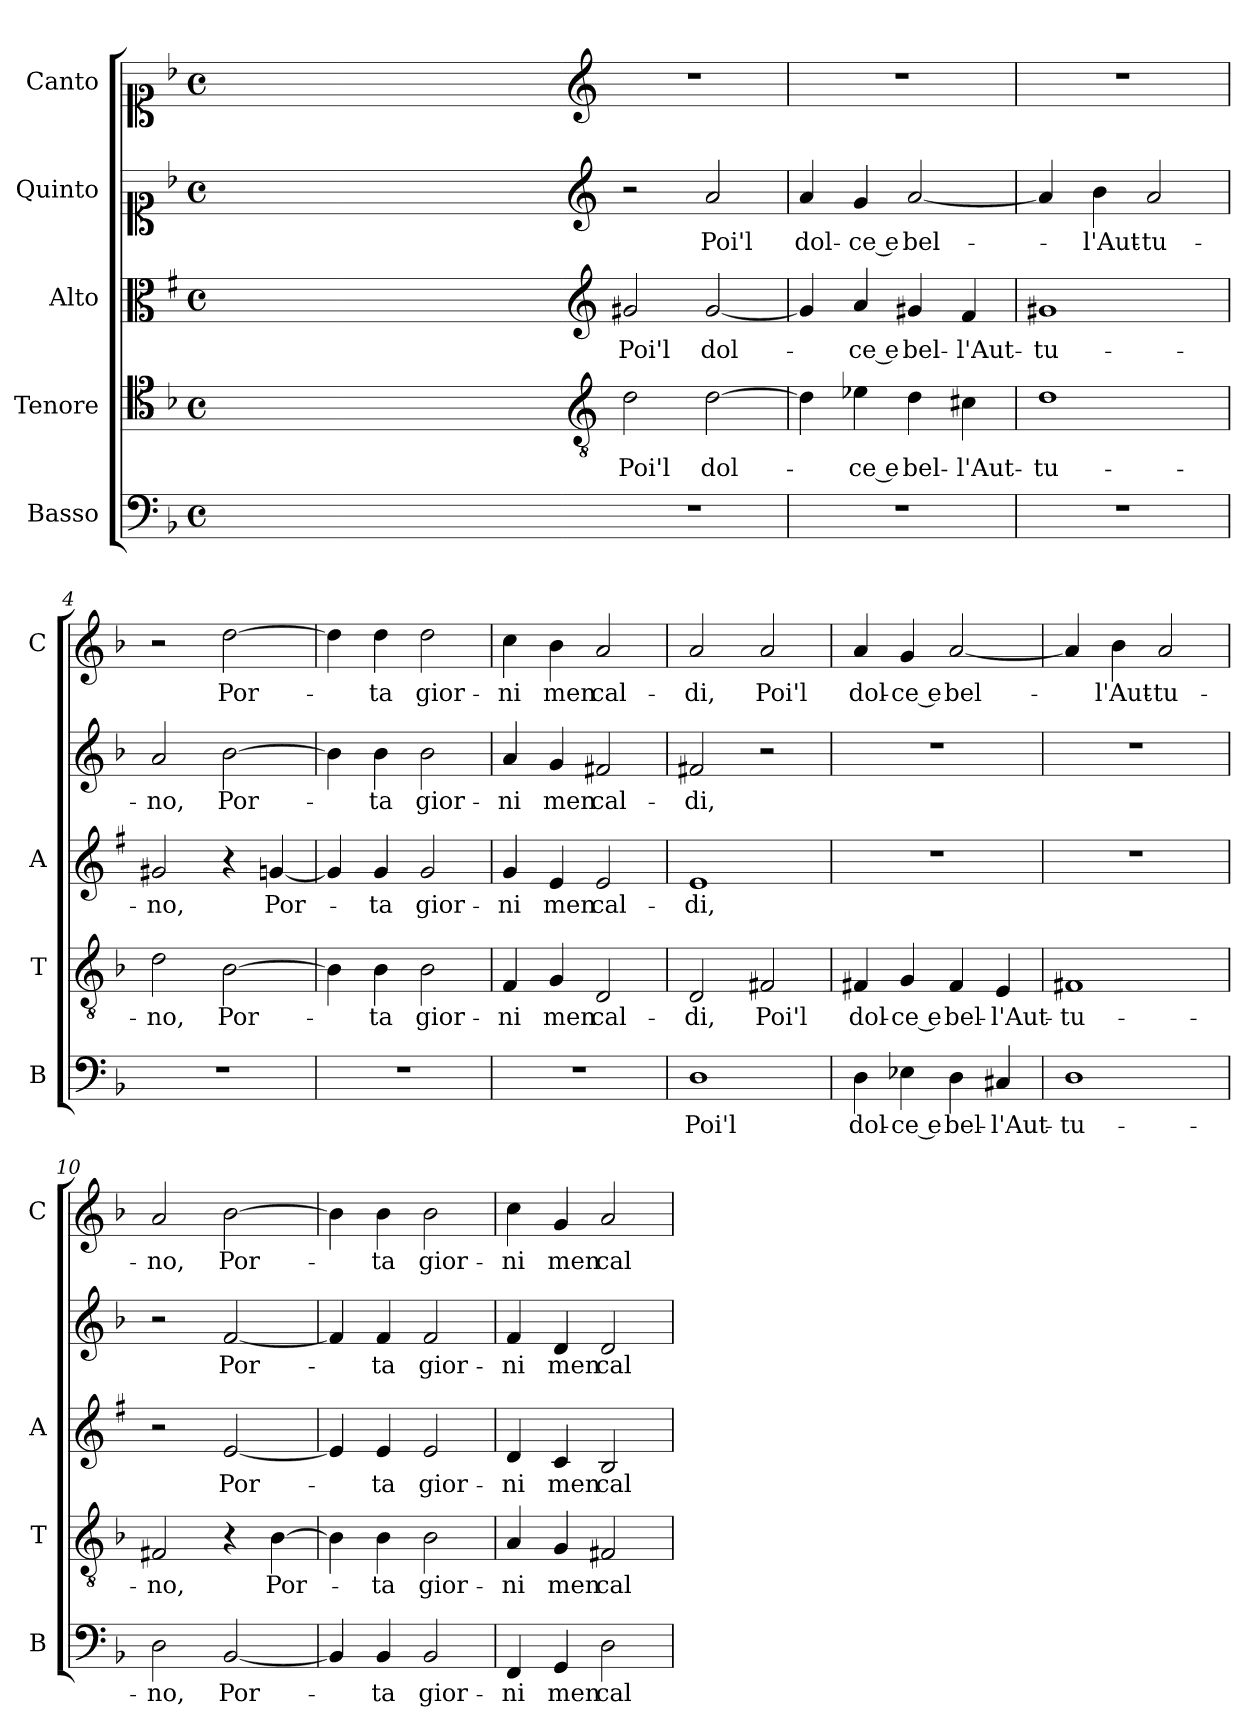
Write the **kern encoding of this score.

**kern	**text	**kern	**text	**kern	**text	**kern	**text	**kern	**text
*part5	*part5	*part4	*part4	*part3	*part3	*part2	*part2	*part1	*part1
*staff5	*staff5	*staff4	*staff4	*staff3	*staff3	*staff2	*staff2	*staff1	*staff1
*I"Basso	*	*I"Tenore	*	*I"Alto	*	*I"Quinto	*	*I"Canto	*
*I'B	*	*I'T	*	*I'A	*	*	*	*I'C	*
*clefF4	*	*clefC4	*	*clefC3	*	*clefC1	*	*clefC1	*
*	*	*	*	*ITrd1c2	*	*	*	*	*
*k[b-]	*	*k[b-]	*	*k[b-]	*	*k[b-]	*	*k[b-]	*
*F:	*	*F:	*	*F:	*	*F:	*	*F:	*
*M4/4	*	*M4/4	*	*M4/4	*	*M4/4	*	*M4/4	*
*met(c)	*	*met(c)	*	*met(c)	*	*met(c)	*	*met(c)	*
=	=	=	=	=	=	=	=	=	=
1ryy	.	1ryy	.	1ryy	.	1ryy	.	1ryy	.
=1X-	=1X-	=1X-	=1X-	=1X-	=1X-	=1X-	=1X-	=1X-	=1X-
4ryy	.	4ryy	.	4ryy	.	4ryy	.	4ryy	.
4ryy	.	4ryy	.	4ryy	.	4ryy	.	4ryy	.
4ryy	.	4ryy	.	4ryy	.	4ryy	.	4ryy	.
4ryy	.	4ryy	.	4ryy	.	4ryy	.	4ryy	.
=1-	=1-	=1-	=1-	=1-	=1-	=1-	=1-	=1-	=1-
*	*	*clefGv2	*	*clefG2	*	*clefG2	*	*clefG2	*
!	!	!	!LO:LY:b	!	!LO:LY:b	!	!	!	!
1r	.	2d\	Poi'l	2f#X/	Poi'l	2r	.	1r	.
!	!	!	!LO:LY:b	!	!LO:LY:b	!	!LO:LY:b	!	!
.	.	[2d\	dol-	[2f#/	dol-	2a/	Poi'l	.	.
=2	=2	=2	=2	=2	=2	=2	=2	=2	=2
!	!	!	!	!	!	!	!LO:LY:b	!	!
1r	.	4d\]	.	4f#/]	.	4a/	dol-	1r	.
!	!	!	!LO:LY:b	!	!LO:LY:b	!	!LO:LY:b	!	!
.	.	4e-X\	-ce e	4g/	-ce e	4g/	-ce e	.	.
!	!	!	!LO:LY:b	!	!LO:LY:b	!	!LO:LY:b	!	!
.	.	4d\	bel-	4f#X/	bel-	[2a/	bel-	.	.
!	!	!	!LO:LY:b	!	!LO:LY:b	!	!	!	!
.	.	4c#X\	-l'Aut-	4e/	-l'Aut-	.	.	.	.
=3	=3	=3	=3	=3	=3	=3	=3	=3	=3
!	!	!	!LO:LY:b	!	!LO:LY:b	!	!	!	!
1r	.	1d	-tu-	1f#X	-tu-	4a/]	.	1r	.
!	!	!	!	!	!	!	!LO:LY:b	!	!
.	.	.	.	.	.	4b-\	-l'Aut-	.	.
!	!	!	!	!	!	!	!LO:LY:b	!	!
.	.	.	.	.	.	2a/	-tu-	.	.
=4	=4	=4	=4	=4	=4	=4	=4	=4	=4
!	!	!	!LO:LY:b	!	!LO:LY:b	!	!LO:LY:b	!	!
1r	.	2d\	-no,	2f#X/	-no,	2a/	-no,	2r	.
!	!	!	!LO:LY:b	!	!	!	!LO:LY:b	!	!LO:LY:b
.	.	[2B-\	Por-	4r	.	[2b-\	Por-	[2dd\	Por-
!	!	!	!	!	!LO:LY:b	!	!	!	!
.	.	.	.	[4fn/	Por-	.	.	.	.
=5	=5	=5	=5	=5	=5	=5	=5	=5	=5
1r	.	4B-\]	.	4f/]	.	4b-\]	.	4dd\]	.
!	!	!	!LO:LY:b	!	!LO:LY:b	!	!LO:LY:b	!	!LO:LY:b
.	.	4B-\	-ta	4f/	-ta	4b-\	-ta	4dd\	-ta
!	!	!	!LO:LY:b	!	!LO:LY:b	!	!LO:LY:b	!	!LO:LY:b
.	.	2B-\	gior-	2f/	gior-	2b-\	gior-	2dd\	gior-
=6	=6	=6	=6	=6	=6	=6	=6	=6	=6
!	!	!	!LO:LY:b	!	!LO:LY:b	!	!LO:LY:b	!	!LO:LY:b
1r	.	4F/	-ni	4f/	-ni	4a/	-ni	4cc\	-ni
!	!	!	!LO:LY:b	!	!LO:LY:b	!	!LO:LY:b	!	!LO:LY:b
.	.	4G/	men	4d/	men	4g/	men	4b-\	men
!	!	!	!LO:LY:b	!	!LO:LY:b	!	!LO:LY:b	!	!LO:LY:b
.	.	2D/	cal-	2d/	cal-	2f#X/	cal-	2a/	cal-
!!LO:LB:g=z
=7	=7	=7	=7	=7	=7	=7	=7	=7	=7
!	!LO:LY:b	!	!LO:LY:b	!	!LO:LY:b	!	!LO:LY:b	!	!LO:LY:b
1D	Poi'l	2D/	-di,	1d	-di,	2f#X/	-di,	2a/	-di,
!	!	!	!LO:LY:b	!	!	!	!	!	!LO:LY:b
.	.	2F#X/	Poi'l	.	.	2r	.	2a/	Poi'l
=8	=8	=8	=8	=8	=8	=8	=8	=8	=8
!	!LO:LY:b	!	!LO:LY:b	!	!	!	!	!	!LO:LY:b
4D\	dol-	4F#X/	dol-	1r	.	1r	.	4a/	dol-
!	!LO:LY:b	!	!LO:LY:b	!	!	!	!	!	!LO:LY:b
4E-X\	-ce e	4G/	-ce e	.	.	.	.	4g/	-ce e
!	!LO:LY:b	!	!LO:LY:b	!	!	!	!	!	!LO:LY:b
4D\	bel-	4F#/	bel-	.	.	.	.	[2a/	bel-
!	!LO:LY:b	!	!LO:LY:b	!	!	!	!	!	!
4C#X/	-l'Aut-	4E/	-l'Aut-	.	.	.	.	.	.
=9	=9	=9	=9	=9	=9	=9	=9	=9	=9
!	!LO:LY:b	!	!LO:LY:b	!	!	!	!	!	!
1D	-tu-	1F#X	-tu-	1r	.	1r	.	4a/]	.
!	!	!	!	!	!	!	!	!	!LO:LY:b
.	.	.	.	.	.	.	.	4b-\	-l'Aut-
!	!	!	!	!	!	!	!	!	!LO:LY:b
.	.	.	.	.	.	.	.	2a/	-tu-
=10	=10	=10	=10	=10	=10	=10	=10	=10	=10
!	!LO:LY:b	!	!LO:LY:b	!	!	!	!	!	!LO:LY:b
2D\	-no,	2F#X/	-no,	2r	.	2r	.	2a/	-no,
!	!LO:LY:b	!	!	!	!LO:LY:b	!	!LO:LY:b	!	!LO:LY:b
[2BB-/	Por-	4r	.	[2d/	Por-	[2f/	Por-	[2b-\	Por-
!	!	!	!LO:LY:b	!	!	!	!	!	!
.	.	[4B-\	Por-	.	.	.	.	.	.
=11	=11	=11	=11	=11	=11	=11	=11	=11	=11
4BB-/]	.	4B-\]	.	4d/]	.	4f/]	.	4b-\]	.
!	!LO:LY:b	!	!LO:LY:b	!	!LO:LY:b	!	!LO:LY:b	!	!LO:LY:b
4BB-/	-ta	4B-\	-ta	4d/	-ta	4f/	-ta	4b-\	-ta
!	!LO:LY:b	!	!LO:LY:b	!	!LO:LY:b	!	!LO:LY:b	!	!LO:LY:b
2BB-/	gior-	2B-\	gior-	2d/	gior-	2f/	gior-	2b-\	gior-
=12	=12	=12	=12	=12	=12	=12	=12	=12	=12
!	!LO:LY:b	!	!LO:LY:b	!	!LO:LY:b	!	!LO:LY:b	!	!LO:LY:b
4FF/	-ni	4A/	-ni	4c/	-ni	4f/	-ni	4cc\	-ni
!	!LO:LY:b	!	!LO:LY:b	!	!LO:LY:b	!	!LO:LY:b	!	!LO:LY:b
4GG/	men	4G/	men	4B-/	men	4d/	men	4g/	men
!	!LO:LY:b	!	!LO:LY:b	!	!LO:LY:b	!	!LO:LY:b	!	!LO:LY:b
2D\	cal-	2F#X/	cal-	2A/	cal-	2d/	cal-	2a/	cal-
=	=	=	=	=	=	=	=	=	=
*-	*-	*-	*-	*-	*-	*-	*-	*-	*-
